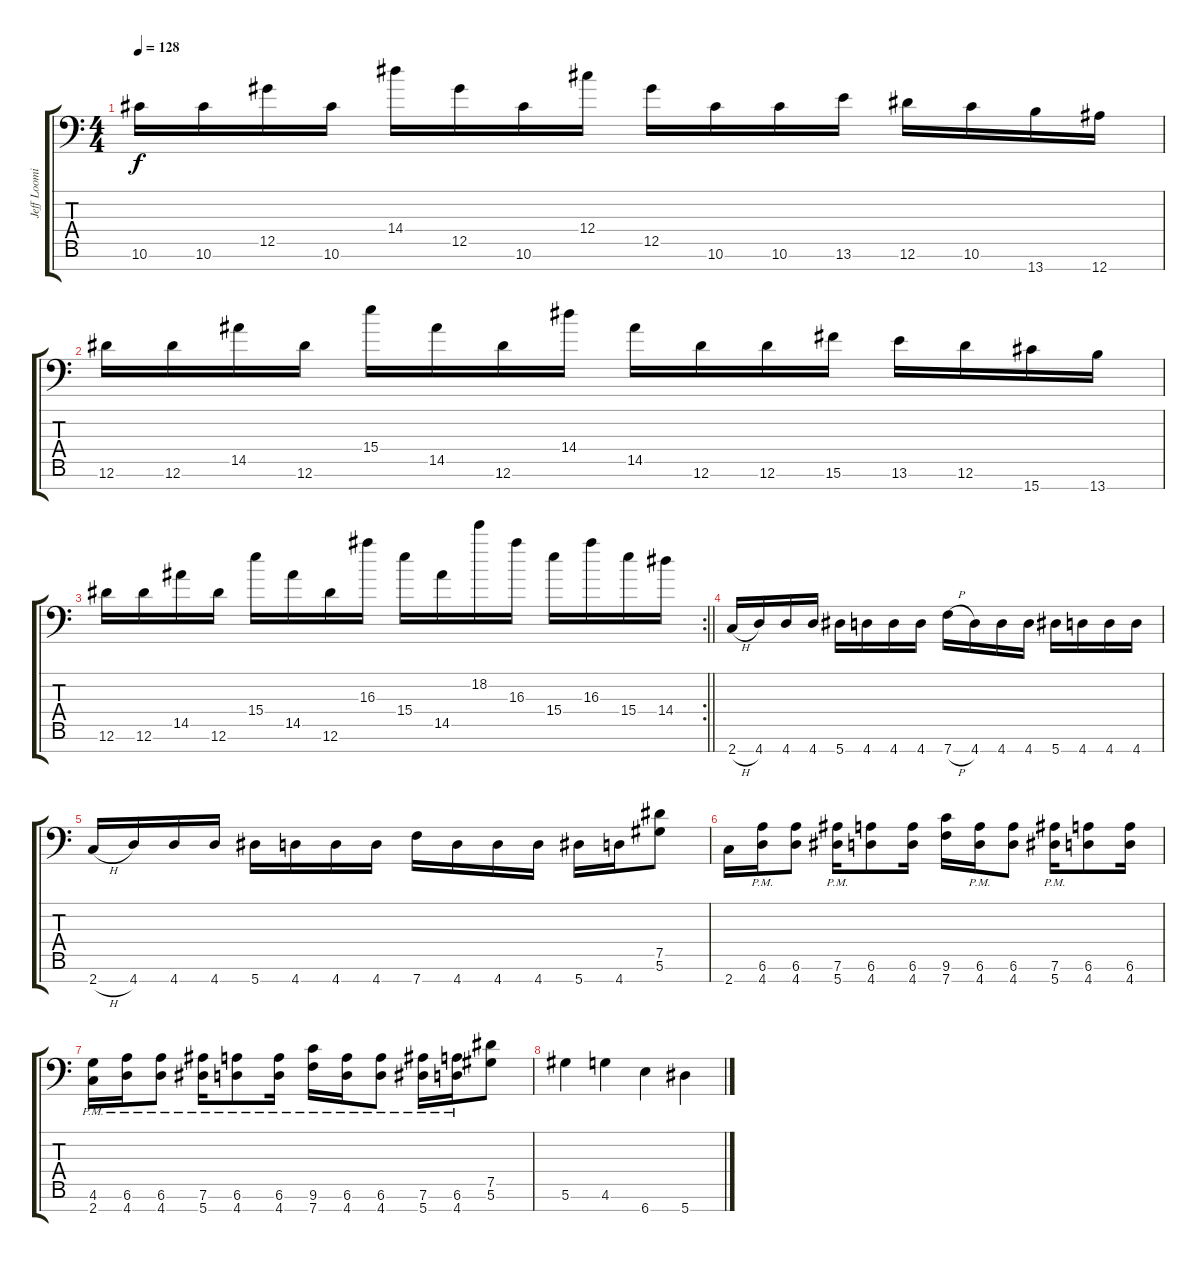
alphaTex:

\track ("Jeff Loomis Lead" "Jeff Loomi") {instrument distortionguitar}
\staff {score tabs}
\tuning (Eb4 Bb3 Gb3 Db3 Ab2 Eb2 Bb1) {hide}
\ts (4 4)
\tempo 128
\clef f4
\ks c
10.6.16{dy f} 10.6.16 12.5.16 10.6.16 14.4.16 12.5.16 10.6.16 12.4.16 12.5.16 10.6.16 10.6.16 13.6.16 12.6.16 10.6.16 13.7.16 12.7.16 |
12.6.16 12.6.16 14.5.16 12.6.16 15.4.16 14.5.16 12.6.16 14.4.16 14.5.16 12.6.16 12.6.16 15.6.16 13.6.16 12.6.16 15.7.16 13.7.16 |
\rc 2
\barLineRight lightlight
12.6.16 12.6.16 14.5.16 12.6.16 15.4.16 14.5.16 12.6.16 16.3.16 15.4.16 14.5.16 18.2.16 16.3.16 15.4.16 16.3.16 15.4.16 14.4.16 |
2.7{h}.16 4.7.16 4.7.16 4.7.16 5.7.16 4.7.16 4.7.16 4.7.16 7.7{h}.16 4.7.16 4.7.16 4.7.16 5.7.16 4.7.16 4.7.16 4.7.16 |
2.7{h}.16 4.7.16 4.7.16 4.7.16 5.7.16 4.7.16 4.7.16 4.7.16 7.7.16 4.7.16 4.7.16 4.7.16 5.7.16 4.7.16 (7.5 5.6).8 |
2.7.16 (6.6{pm} 4.7{pm}).16 (6.6 4.7).8 (7.6{pm} 5.7{pm}).16 (6.6 4.7).8 (6.6 4.7).16 (9.6 7.7).16 (6.6{pm} 4.7{pm}).16 (6.6 4.7).8 (7.6{pm} 5.7{pm}).16 (6.6 4.7).8 (6.6 4.7).16 |
(4.6{pm} 2.7{pm}).16 (6.6{pm} 4.7{pm}).16 (6.6{pm} 4.7{pm}).8 (7.6{pm} 5.7{pm}).16 (6.6{pm} 4.7{pm}).8 (6.6{pm} 4.7{pm}).16 (9.6{pm} 7.7{pm}).16 (6.6{pm} 4.7{pm}).16 (6.6{pm} 4.7{pm}).8 (7.6{pm} 5.7{pm}).16 (6.6{pm} 4.7{pm}).16 (7.5 5.6).8 |
5.6.4 4.6.4 6.7.4 5.7.4
